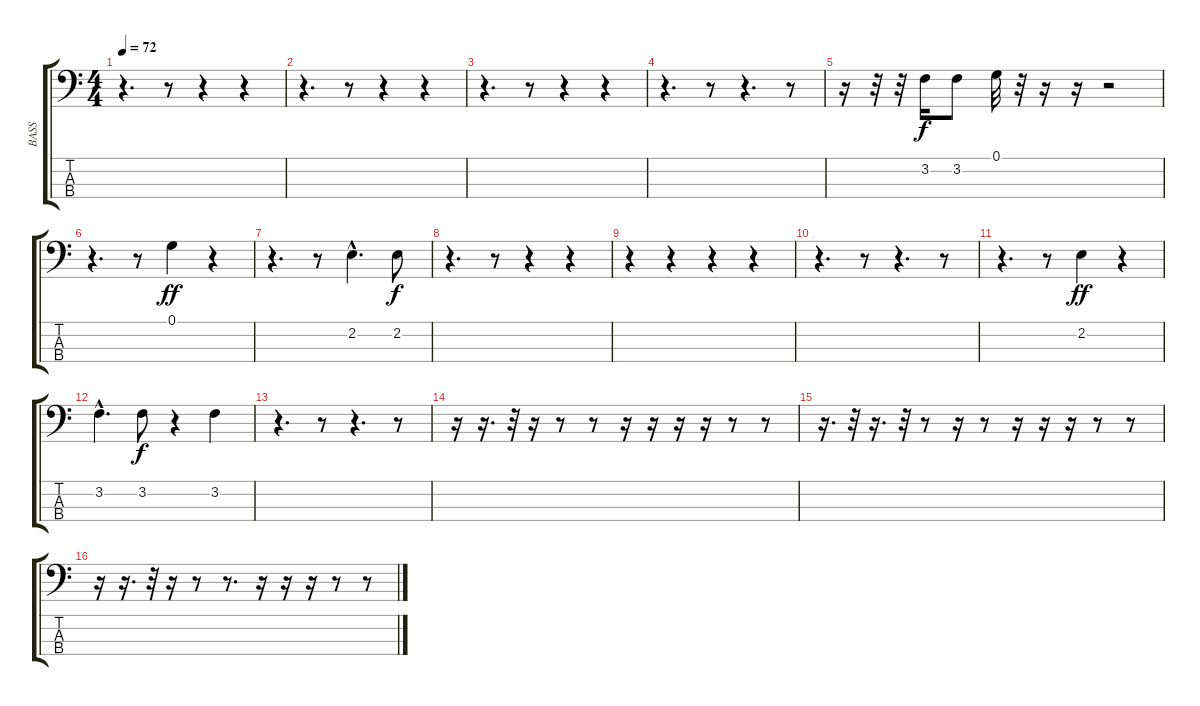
\track ("BASS" "BASS") {instrument electricbassfinger}
\staff {score tabs}
\tuning (G2 D2 A1 E1) {hide}
\ts (4 4)
\tempo 72
\clef f4
\ks c
r.4{d dy f} r.8 r.4 r.4 |
r.4{d} r.8 r.4 r.4 |
r.4{d} r.8 r.4 r.4 |
r.4{d} r.8 r.4{d} r.8 |
r.16 r.32 r.32 3.2.16 3.2.8 0.1.32 r.32 r.16 r.16 r.2 |
r.4{d} r.8 0.1.4{dy ff} r.4 |
r.4{d} r.8 2.2{hac}.4{d} 2.2.8{dy f} |
r.4{d} r.8 r.4 r.4 |
r.4 r.4 r.4 r.4 |
r.4{d} r.8 r.4{d} r.8 |
r.4{d} r.8 2.2.4{dy ff} r.4 |
3.2{hac}.4{d} 3.2.8{dy f} r.4 3.2.4 |
r.4{d} r.8 r.4{d} r.8 |
r.16 r.16{d} r.32 r.16 r.8 r.8 r.16 r.16 r.16 r.16 r.8 r.8 |
r.16{d} r.32 r.16{d} r.32 r.8 r.16 r.8 r.16 r.16 r.16 r.8 r.8 |
r.16 r.16{d} r.32 r.16 r.8 r.8{d} r.16 r.16 r.16 r.8 r.8
